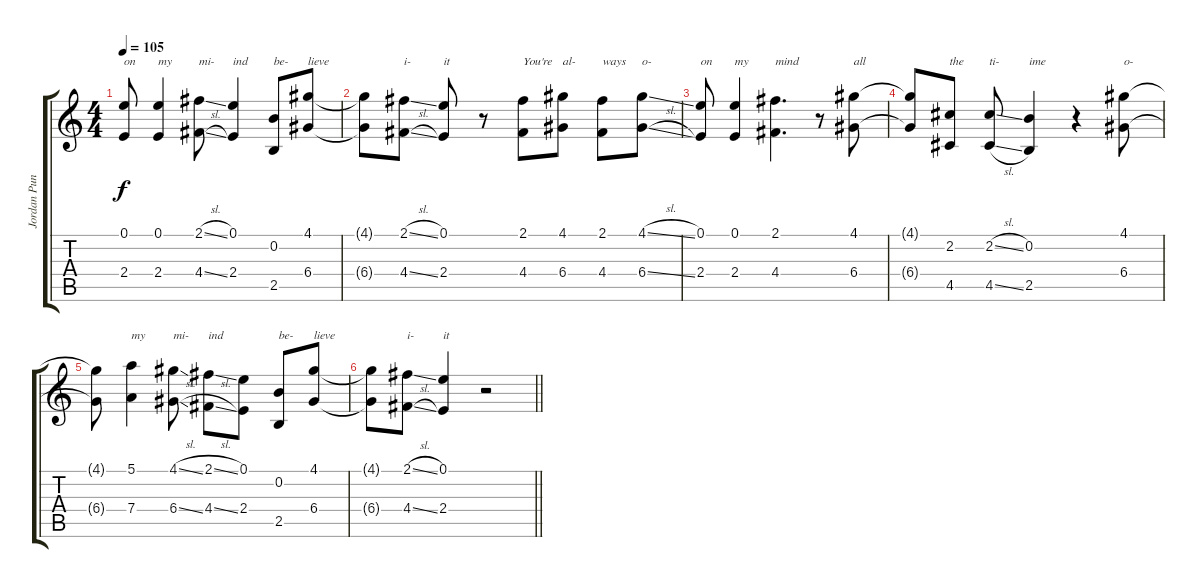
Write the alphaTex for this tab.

\track ("Jordan Pundik Fade" "Jordan Pun") {instrument overdrivenguitar}
\staff {score tabs}
\tuning (E4 B3 G3 D3 A2 E2) {hide}
\ts (4 4)
\tempo 105
\clef g2
\ks c
(0.1 2.4).8{txt "on" dy f} (0.1 2.4).4{txt "my"} (2.1{sl} 4.4{sl}).8{txt "mi-"} (0.1 2.4).4{txt "ind"} (0.2 2.5).8{txt "be-"} (4.1 6.4).8{txt "lieve"} |
(4.1{t} 6.4{t}).8 (2.1{sl} 4.4{sl}).8{txt "i-"} (0.1 2.4).8{txt "it"} r.8 (2.1 4.4).8{txt "You're"} (4.1 6.4).8{txt "al-"} (2.1 4.4).8{txt "ways"} (4.1{sl} 6.4{sl}).8{txt "o-"} |
(0.1 2.4).8{txt "on" volume 0} (0.1 2.4).4{txt "my"} (2.1 4.4).4{d txt "mind"} r.8 (4.1 6.4).8{txt "all"} |
(4.1{t} 6.4{t}).8 (2.2 4.5).8{txt "the"} (2.2{sl} 4.5{sl}).8{txt "ti-"} (0.2 2.5).4{txt "ime"} r.4 (4.1 6.4).8{txt "o-"} |
(4.1{t} 6.4{t}).8 (5.1 7.4).4{txt "my"} (4.1{sl} 6.4{sl}).8{txt "mi-"} (2.1{sl} 4.4{sl}).8{txt "ind"} (0.1 2.4).8 (0.2 2.5).8{txt "be-"} (4.1 6.4).8{txt "lieve"} |
\barLineRight lightlight
(4.1{t} 6.4{t}).8 (2.1{sl} 4.4{sl}).8{txt "i-"} (0.1 2.4).4{txt "it"} r.2
